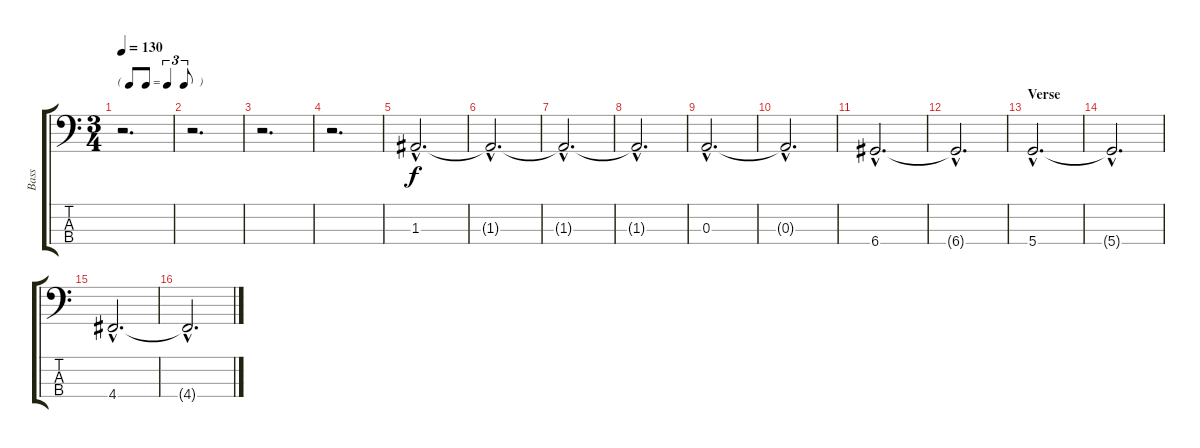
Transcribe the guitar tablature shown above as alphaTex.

\track ("Bass" "Bass") {instrument electricbassfinger}
\staff {score tabs}
\tuning (G2 D2 A1 D1) {hide}
\ts (3 4)
\tf triplet8th
\tempo 130
\clef f4
\ks c
r.2{d dy f} |
r.2{d} |
r.2{d} |
r.2{d} |
1.3{hac}.2{d} |
1.3{hac t}.2{d} |
1.3{hac t}.2{d} |
1.3{hac t}.2{d} |
0.3{hac}.2{d} |
0.3{hac t}.2{d} |
6.4{hac}.2{d} |
6.4{hac t}.2{d} |
\section ("" "Verse")
5.4{hac}.2{d} |
5.4{hac t}.2{d} |
4.4{hac}.2{d} |
4.4{hac t}.2{d}
